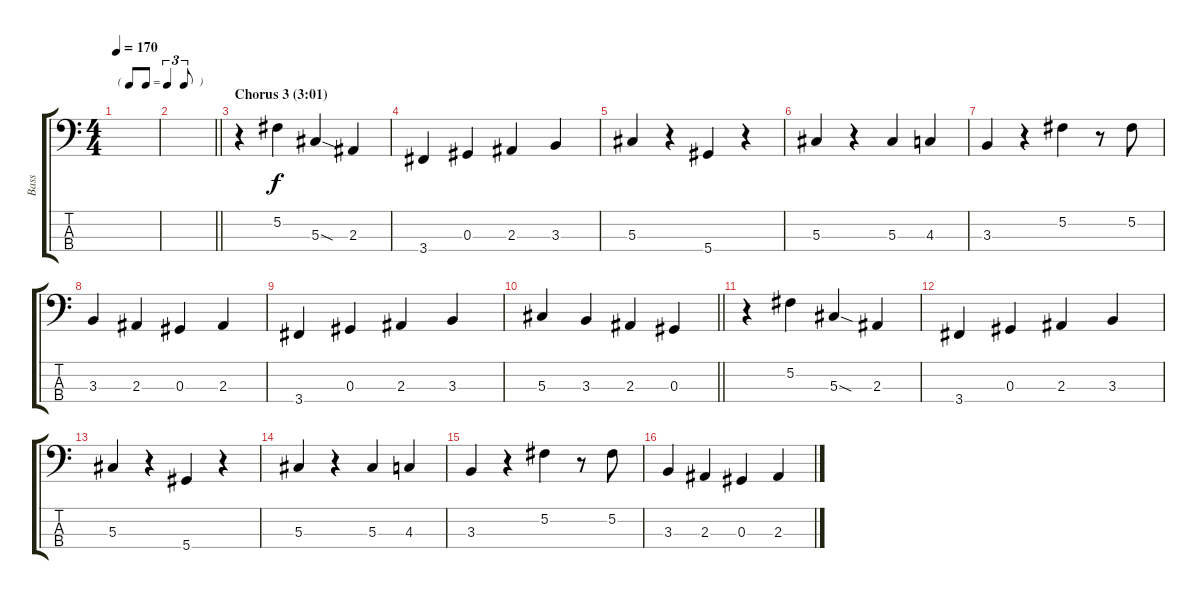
\track ("Bass" "Bass") {instrument electricbasspick}
\staff {score tabs}
\tuning (Gb2 Db2 Ab1 Eb1) {hide}
\ts (4 4)
\tf triplet8th
\tempo 170
\clef f4
\ks c
|
\barLineRight lightlight
|
\section ("" "Chorus 3 (3:01)")
r.4 5.2.4 5.3{sod}.4 2.3.4 |
3.4.4 0.3.4 2.3.4 3.3.4 |
5.3.4 r.4 5.4.4 r.4 |
5.3.4 r.4 5.3.4 4.3.4 |
3.3.4 r.4 5.2.4 r.8 5.2.8 |
3.3.4 2.3.4 0.3.4 2.3.4 |
3.4.4 0.3.4 2.3.4 3.3.4 |
\barLineRight lightlight
5.3.4 3.3.4 2.3.4 0.3.4 |
r.4 5.2.4 5.3{sod}.4 2.3.4 |
3.4.4 0.3.4 2.3.4 3.3.4 |
5.3.4 r.4 5.4.4 r.4 |
5.3.4 r.4 5.3.4 4.3.4 |
3.3.4 r.4 5.2.4 r.8 5.2.8 |
3.3.4 2.3.4 0.3.4 2.3.4
